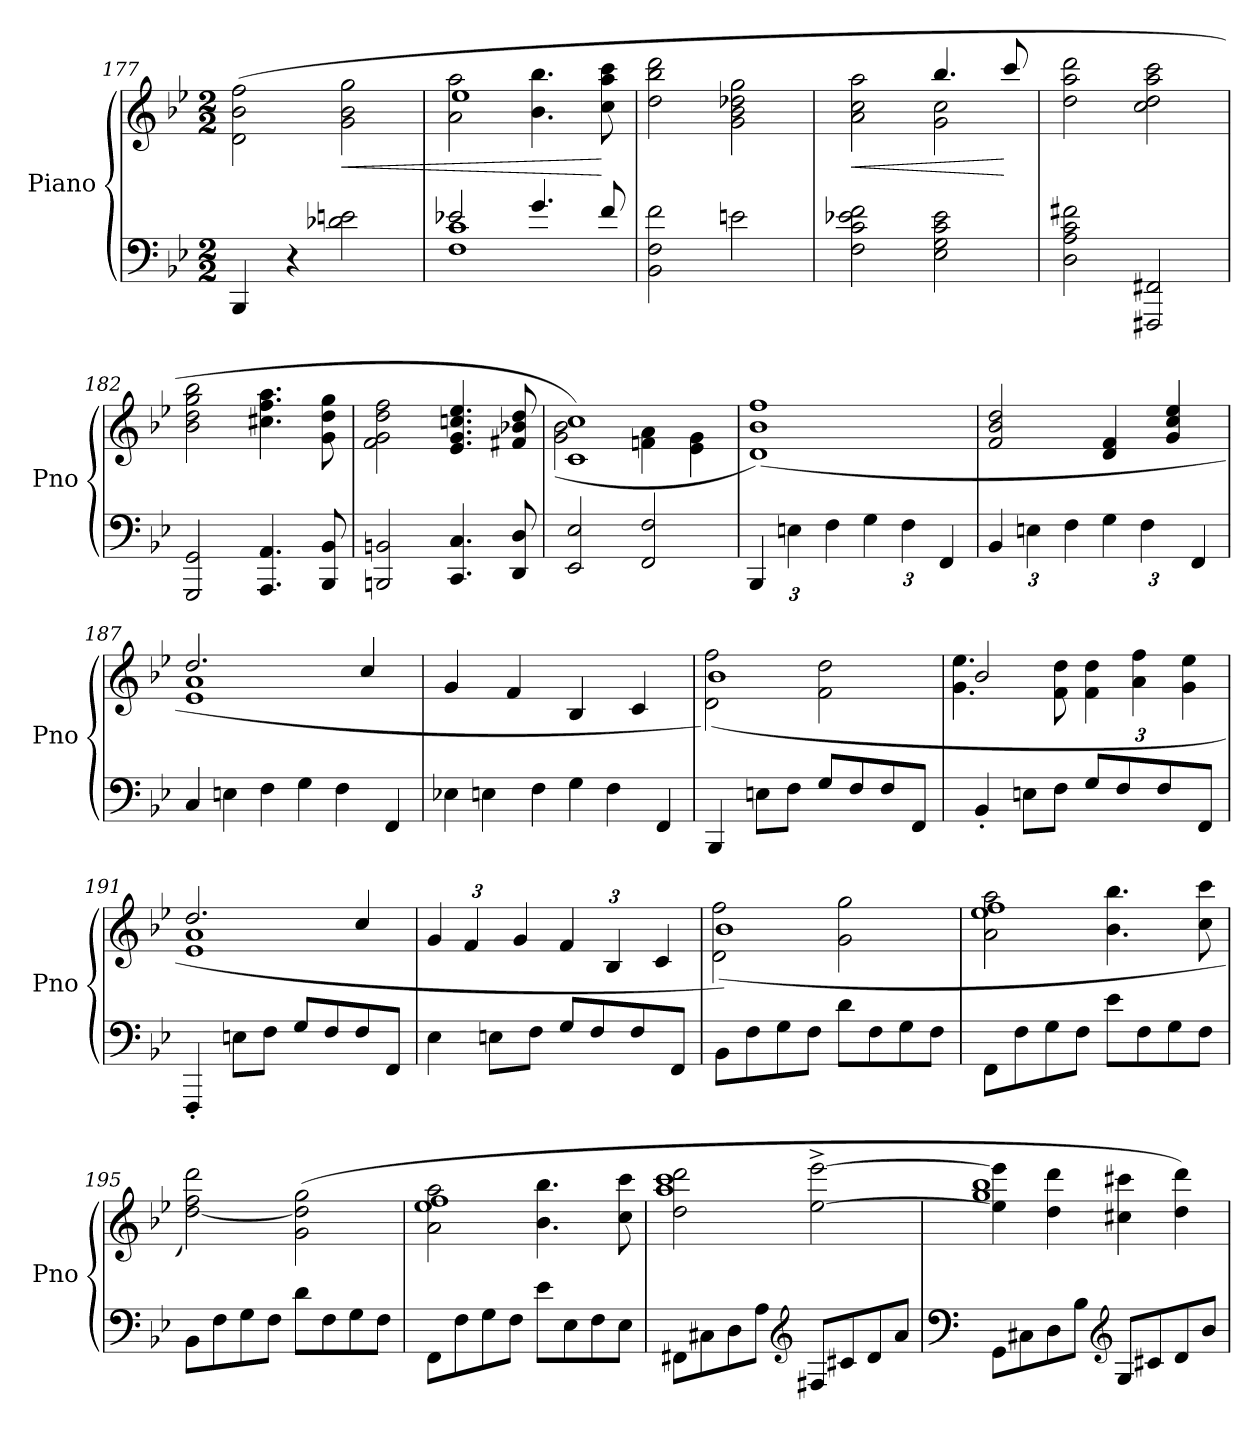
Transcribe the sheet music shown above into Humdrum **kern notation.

**kern	**kern	**dynam
*part1	*part1	*part1
*staff2	*staff1	*staff1/2
*I"Piano	*	*
*I'Pno	*	*
*clefF4	*clefG2	*
*k[b-e-]	*k[b-e-]	*
*B-:	*B-:	*
*M2/2	*M2/2	*
=177	=177	=177
4BBB-/	(>2d\ 2b-\ 2ff\	.
4r	.	.
!	!	!LO:HP:b
2d-X\ 2en\	2g\ 2b-\ 2gg\	<
=178	=178	=178
*^	*^	*
2e-X/	1F 1c	2a\ 2aa\	1ee-	.
4.g/	.	4.b-\ 4.bb-\	.	.
8f/	.	8cc\ 8aa\ 8ccc\	.	[
*v	*v	*	*	*
*	*v	*v	*
=179	=179	=179
2BB-\ 2F\ 2f\	2dd\ 2bb-\ 2ddd\	.
2en\	2g\ 2b-\ 2dd-X\ 2gg\	.
!!LO:LB:g=z
=180	=180	=180
!	!	!LO:HP:b
*	*^	*
2F\ 2c\ 2e-X\ 2f\	2a\ 2cc\ 2aa\	2ryy	<
2E-\ 2G\ 2c\ 2e-\	4.bb-/	2g\ 2cc\	.
.	8ccc/	.	[
*	*v	*v	*
=181	=181	=181
2D\ 2A\ 2c\ 2f#X\	2dd\ 2aa\ 2ddd\	.
2FFF#X/ 2FF#X/	2cc\ 2dd\ 2aa\ 2ccc\	.
!!LO:PB:g=z
=182	=182	=182
2GGG/ 2GG/	2b-\ 2dd\ 2gg\ 2bb-\	.
4.AAA/ 4.AA/	4.cc#X\ 4.ff\ 4.aa\	.
8BBB-/ 8BB-/	8g\ 8dd\ 8gg\	.
=183	=183	=183
2BBBn/ 2BBn/	2f\ 2g\ 2dd\ 2ff\	.
4.CC/ 4.C/	4.e-/ 4.g/ 4.ccn/ 4.ee-/	.
8DD/ 8D/	8f#X/ 8b-X/ 8dd/	.
=184	=184	=184
*	*^	*
2EE-/ 2E-/	1c 1cc)	(<2g\ 2b-\	.
2FF/ 2F/	.	4fn\ 4a\	.
.	.	4e-\ 4g\	.
*	*v	*v	*
=185	=185	=185
*Xbrackettup	*	*
6BBB-/	(<1d 1b- 1ff)	.
6En\	.	.
6F\	.	.
6G\	.	.
6F\	.	.
6FF/	.	.
=186	=186	=186
6BB-/	2f/ 2b-/ 2dd/	.
6En\	.	.
6F\	.	.
6G\	4d/ 4f/	.
6F\	.	.
.	4g/ 4cc/ 4ee-/	.
6FF/	.	.
=187	=187	=187
*Xtuplet	*	*
*	*^	*
6C/	2.dd/	1e- 1a	.
6En\	.	.	.
6F\	.	.	.
6G\	.	.	.
6F\	.	.	.
.	4cc/	.	.
6FF/	.	.	.
*	*v	*v	*
!!LO:LB:g=z
=188	=188	=188
6E-X\	4g/	.
6En\	.	.
.	4f/	.
6F\	.	.
6G\	4B-/	.
6F\	.	.
.	4c/	.
6FF/	.	.
!!LO:LB:g=z
=189	=189	=189
*	*^	*
4BBB-/	1b-	(>2d\ 2ff\)	.
8En\L	.	.	.
8F\J	.	.	.
8G/L	.	2f\ 2dd\	.
8F/	.	.	.
8F/	.	.	.
8FF/J	.	.	.
=190	=190	=190	=190
4BB-'</	2b-/	4.g\ 4.ee-\	.
8En\L	.	.	.
8F\J	.	8f\ 8dd\	.
*	*Xbrackettup	*	*
8G/L	6f\ 6dd\	2ryy	.
8F/	.	.	.
.	6a\ 6ff\	.	.
8F/	.	.	.
.	6g\ 6ee-\	.	.
8FF/J	.	.	.
=191	=191	=191	=191
4FFF'</	2.dd/	1e- 1a	.
8En\L	.	.	.
8F\J	.	.	.
8G/L	.	.	.
8F/	.	.	.
8F/	4cc/	.	.
8FF/J	.	.	.
*	*v	*v	*
=192	=192	=192
4E-\	6g/	.
.	6f/	.
8En\L	.	.
.	6g/	.
8F\J	.	.
8G/L	6f/	.
8F/	.	.
.	6B-/	.
8F/	.	.
.	6c/	.
8FF/J	.	.
=193	=193	=193
*	*^	*
8BB-\L	1b-)	(>2d\ 2ff\	.
8F\	.	.	.
8G\	.	.	.
8F\J	.	.	.
8d\L	.	2g\ 2gg\	.
8F\	.	.	.
8G\	.	.	.
8F\J	.	.	.
!!LO:LB:g=z	!!
=194	=194	=194	=194
8FF\L	2a\ 2aa\	1ee- 1ff	.
8F\	.	.	.
8G\	.	.	.
8F\J	.	.	.
8e-\L	4.b-\ 4.bb-\	.	.
8F\	.	.	.
8G\	.	.	.
8F\J	8cc\ 8ccc\	.	.
*	*v	*v	*
!!LO:PB:g=z
=195	=195	=195
8BB-\L	[2dd\ 2ff\ 2ddd\)	.
8F\	.	.
8G\	.	.
8F\J	.	.
8d\L	(>2g\ 2dd\] 2gg\	.
8F\	.	.
8G\	.	.
8F\J	.	.
=196	=196	=196
*	*^	*
8FF\L	2a\ 2aa\	1ee- 1ff	.
8F\	.	.	.
8G\	.	.	.
8F\J	.	.	.
8e-\L	4.b-\ 4.bb-\	.	.
8E-\	.	.	.
8F\	.	.	.
8E-\J	8cc\ 8ccc\	.	.
=197	=197	=197	=197
8FF#X\L	2dd\ 2ddd\	1aa 1ccc	.
8C#X\	.	.	.
8D\	.	.	.
8A\J	.	.	.
*clefG2	*	*	*
8F#X/L	[<2ee-\^< [<2eee-\^<	.	.
8c#X/	.	.	.
8d/	.	.	.
8a/J	.	.	.
=198	=198	=198	=198
*clefF4	*	*	*
8GG\L	4ee-\] 4eee-\]	1gg 1bb-	.
8C#X\	.	.	.
8D\	4dd\ 4ddd\	.	.
8B-\J	.	.	.
*clefG2	*	*	*
8G/L	4cc#X\ 4ccc#X\	.	.
8c#X/	.	.	.
8d/	4dd\ 4ddd\)	.	.
8b-/J	.	.	.
*	*v	*v	*
=	=	=
*-	*-	*-
